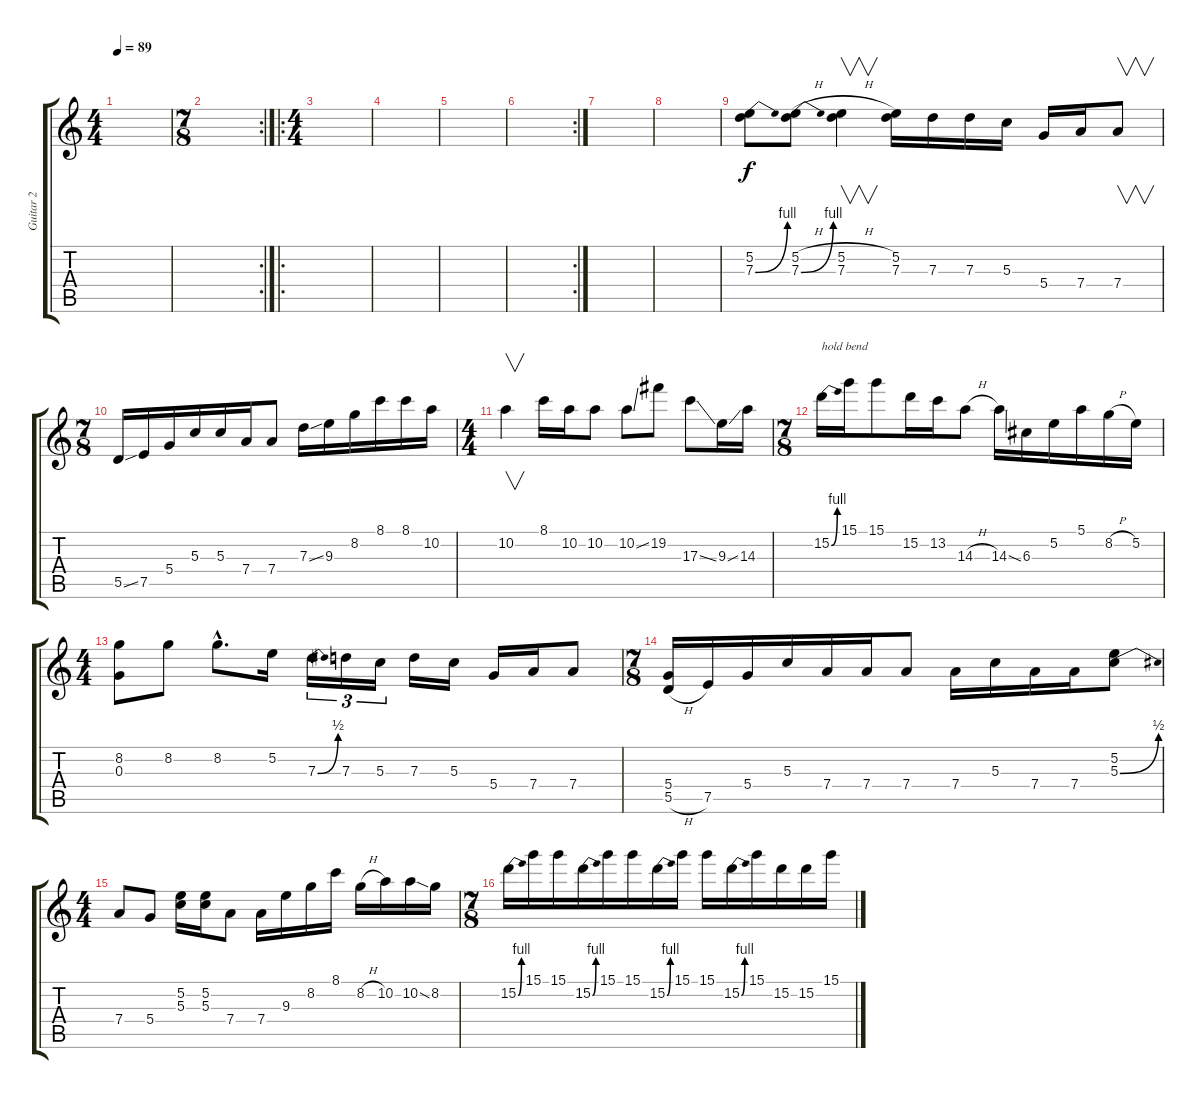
\track ("Guitar 2" "Guitar 2") {instrument distortionguitar}
\staff {score tabs}
\tuning (E4 B3 G3 D3 A2 E2) {hide}
\ts (4 4)
\tempo 89
\clef g2
\ks c
|
\rc 2
\ts (7 8)
|
\ro
\ts (4 4)
|
|
|
\rc 2
|
|
|
(5.2 7.3{be (bend 0 0 60 4)}).8 (5.2{h} 7.3{be (bend 0 0 60 4)}).8 (5.2{h} 7.3).4{v} (5.2 7.3).16 7.3.16 7.3.16 5.3.16 5.4.16 7.4.16 7.4.8{v} |
\ts (7 8)
5.5{ss}.16 7.5.16 5.4.16 5.3.16 5.3.16 7.4.16 7.4.8 7.3{ss}.16 9.3.16 8.2.16 8.1.16 8.1.16 10.2.16 |
\ts (4 4)
10.2.4{v} 8.1.16 10.2.16 10.2.8 10.2{ss}.8 19.2.8 17.3{ss}.8 9.3{ss}.16 14.3.16 |
\ts (7 8)
15.2{be (bend 0 0 60 4)}.16{txt "hold bend"} 15.1.16 15.1.8 15.2.16 13.2.16 14.3{h}.8 14.3{ss}.16 6.3.16 5.2.16 5.1.16 8.2{h}.16 5.2.16 |
\ts (4 4)
(8.2 0.3).8 8.2.8 8.2{hac}.8{d} 5.2.16 7.3{be (bend 0 0 60 2)}.16{tu (3 2)} 7.3.16{tu (3 2)} 5.3.16{tu (3 2)} 7.3.16 5.3.16 5.4.16 7.4.16 7.4.8 |
\ts (7 8)
(5.4 5.5{h}).16 7.5.16 5.4.16 5.3.16 7.4.16 7.4.16 7.4.8 7.4.16 5.3.16 7.4.16 7.4.16 (5.2 5.3{be (bend 0 0 60 2)}).8 |
\ts (4 4)
7.4.8 5.4.8 (5.2 5.3).16 (5.2 5.3).16 7.4.8 7.4.16 9.3.16 8.2.16 8.1.16 8.2{h}.16 10.2.16 10.2{ss}.16 8.2.16 |
\ts (7 8)
15.2{be (bend 0 0 60 4)}.16 15.1.16 15.1.16 15.2{be (bend 0 0 60 4)}.16 15.1.16 15.1.16 15.2{be (bend 0 0 60 4)}.16 15.1.16 15.1.16 15.2{be (bend 0 0 60 4)}.16 15.1.16 15.2.16 15.2.16 15.1.16
